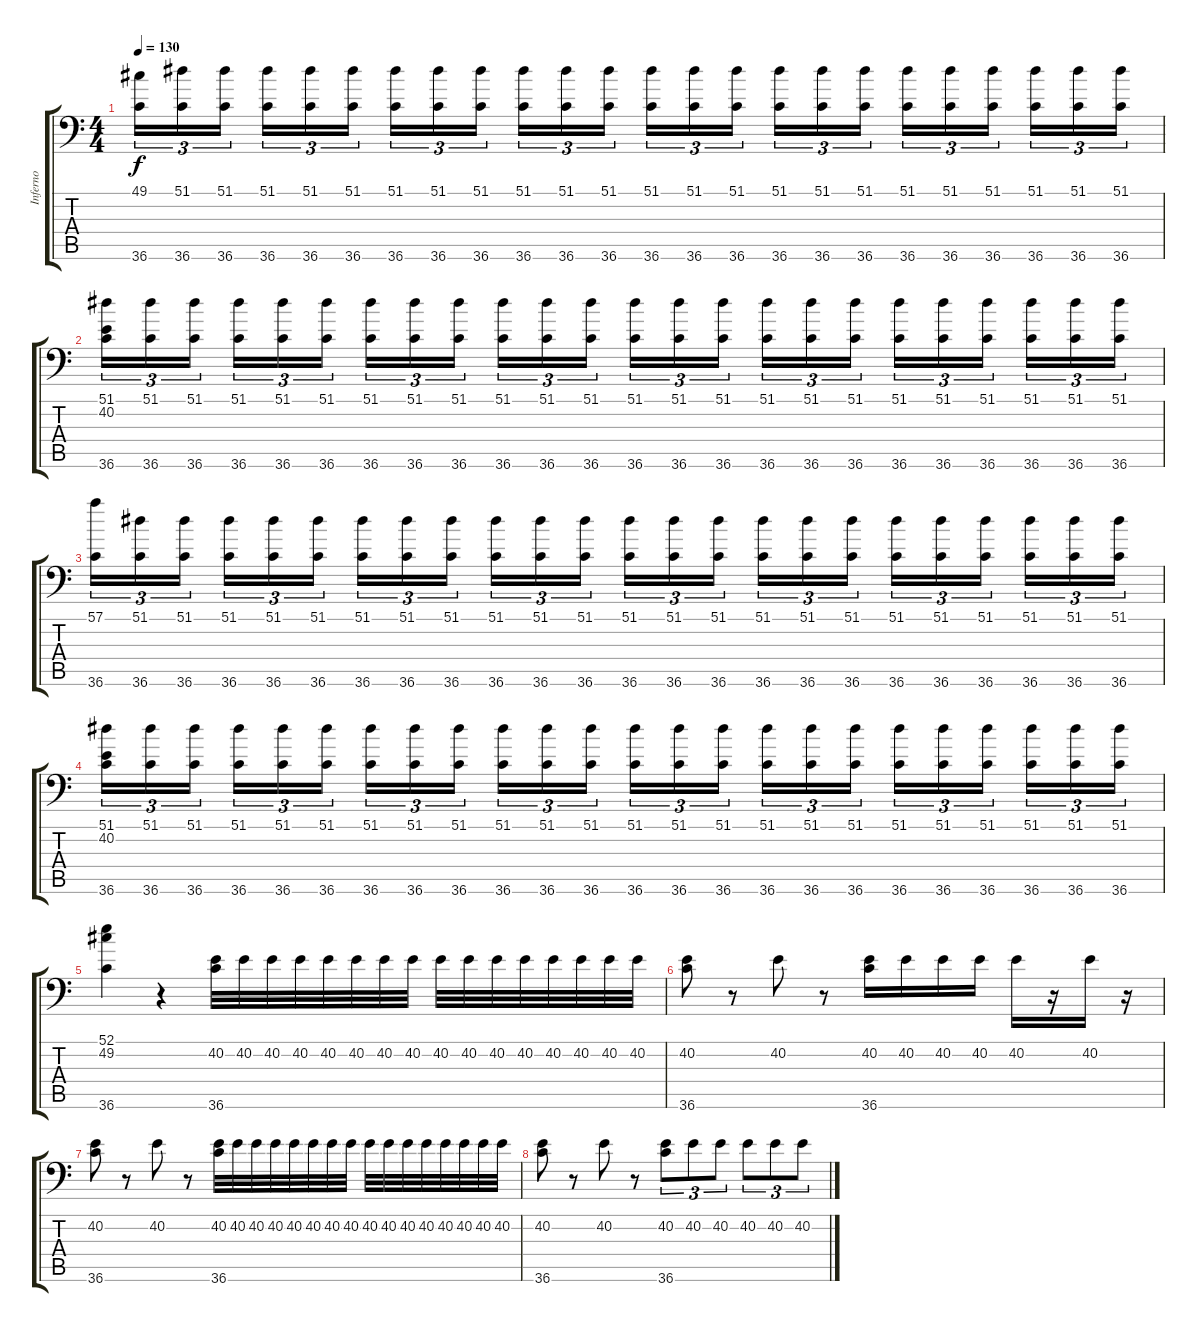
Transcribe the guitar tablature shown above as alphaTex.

\track ("Inferno" "Inferno") {instrument acousticgrandpiano}
\staff {score tabs}
\tuning (C-1 C-1 C-1 C-1 C-1 C-1) {hide}
\ts (4 4)
\tempo 130
\clef f4
\ks c
(49.1 36.6).16{tu (3 2) dy f} (51.1 36.6).16{tu (3 2)} (51.1 36.6).16{tu (3 2)} (51.1 36.6).16{tu (3 2)} (51.1 36.6).16{tu (3 2)} (51.1 36.6).16{tu (3 2)} (51.1 36.6).16{tu (3 2)} (51.1 36.6).16{tu (3 2)} (51.1 36.6).16{tu (3 2)} (51.1 36.6).16{tu (3 2)} (51.1 36.6).16{tu (3 2)} (51.1 36.6).16{tu (3 2)} (51.1 36.6).16{tu (3 2)} (51.1 36.6).16{tu (3 2)} (51.1 36.6).16{tu (3 2)} (51.1 36.6).16{tu (3 2)} (51.1 36.6).16{tu (3 2)} (51.1 36.6).16{tu (3 2)} (51.1 36.6).16{tu (3 2)} (51.1 36.6).16{tu (3 2)} (51.1 36.6).16{tu (3 2)} (51.1 36.6).16{tu (3 2)} (51.1 36.6).16{tu (3 2)} (51.1 36.6).16{tu (3 2)} |
(51.1 40.2 36.6).16{tu (3 2)} (51.1 36.6).16{tu (3 2)} (51.1 36.6).16{tu (3 2)} (51.1 36.6).16{tu (3 2)} (51.1 36.6).16{tu (3 2)} (51.1 36.6).16{tu (3 2)} (51.1 36.6).16{tu (3 2)} (51.1 36.6).16{tu (3 2)} (51.1 36.6).16{tu (3 2)} (51.1 36.6).16{tu (3 2)} (51.1 36.6).16{tu (3 2)} (51.1 36.6).16{tu (3 2)} (51.1 36.6).16{tu (3 2)} (51.1 36.6).16{tu (3 2)} (51.1 36.6).16{tu (3 2)} (51.1 36.6).16{tu (3 2)} (51.1 36.6).16{tu (3 2)} (51.1 36.6).16{tu (3 2)} (51.1 36.6).16{tu (3 2)} (51.1 36.6).16{tu (3 2)} (51.1 36.6).16{tu (3 2)} (51.1 36.6).16{tu (3 2)} (51.1 36.6).16{tu (3 2)} (51.1 36.6).16{tu (3 2)} |
(57.1 36.6).16{tu (3 2)} (51.1 36.6).16{tu (3 2)} (51.1 36.6).16{tu (3 2)} (51.1 36.6).16{tu (3 2)} (51.1 36.6).16{tu (3 2)} (51.1 36.6).16{tu (3 2)} (51.1 36.6).16{tu (3 2)} (51.1 36.6).16{tu (3 2)} (51.1 36.6).16{tu (3 2)} (51.1 36.6).16{tu (3 2)} (51.1 36.6).16{tu (3 2)} (51.1 36.6).16{tu (3 2)} (51.1 36.6).16{tu (3 2)} (51.1 36.6).16{tu (3 2)} (51.1 36.6).16{tu (3 2)} (51.1 36.6).16{tu (3 2)} (51.1 36.6).16{tu (3 2)} (51.1 36.6).16{tu (3 2)} (51.1 36.6).16{tu (3 2)} (51.1 36.6).16{tu (3 2)} (51.1 36.6).16{tu (3 2)} (51.1 36.6).16{tu (3 2)} (51.1 36.6).16{tu (3 2)} (51.1 36.6).16{tu (3 2)} |
(51.1 40.2 36.6).16{tu (3 2)} (51.1 36.6).16{tu (3 2)} (51.1 36.6).16{tu (3 2)} (51.1 36.6).16{tu (3 2)} (51.1 36.6).16{tu (3 2)} (51.1 36.6).16{tu (3 2)} (51.1 36.6).16{tu (3 2)} (51.1 36.6).16{tu (3 2)} (51.1 36.6).16{tu (3 2)} (51.1 36.6).16{tu (3 2)} (51.1 36.6).16{tu (3 2)} (51.1 36.6).16{tu (3 2)} (51.1 36.6).16{tu (3 2)} (51.1 36.6).16{tu (3 2)} (51.1 36.6).16{tu (3 2)} (51.1 36.6).16{tu (3 2)} (51.1 36.6).16{tu (3 2)} (51.1 36.6).16{tu (3 2)} (51.1 36.6).16{tu (3 2)} (51.1 36.6).16{tu (3 2)} (51.1 36.6).16{tu (3 2)} (51.1 36.6).16{tu (3 2)} (51.1 36.6).16{tu (3 2)} (51.1 36.6).16{tu (3 2)} |
(52.1 49.2 36.6).4 r.4 (40.2 36.6).32 40.2.32 40.2.32 40.2.32 40.2.32 40.2.32 40.2.32 40.2.32 40.2.32 40.2.32 40.2.32 40.2.32 40.2.32 40.2.32 40.2.32 40.2.32 |
(40.2 36.6).8 r.8 40.2.8 r.8 (40.2 36.6).16 40.2.16 40.2.16 40.2.16 40.2.16 r.16 40.2.16 r.16 |
(40.2 36.6).8 r.8 40.2.8 r.8 (40.2 36.6).32 40.2.32 40.2.32 40.2.32 40.2.32 40.2.32 40.2.32 40.2.32 40.2.32 40.2.32 40.2.32 40.2.32 40.2.32 40.2.32 40.2.32 40.2.32 |
(40.2 36.6).8 r.8 40.2.8 r.8 (40.2 36.6).8{tu (3 2)} 40.2.8{tu (3 2)} 40.2.8{tu (3 2)} 40.2.8{tu (3 2)} 40.2.8{tu (3 2)} 40.2.8{tu (3 2)}
